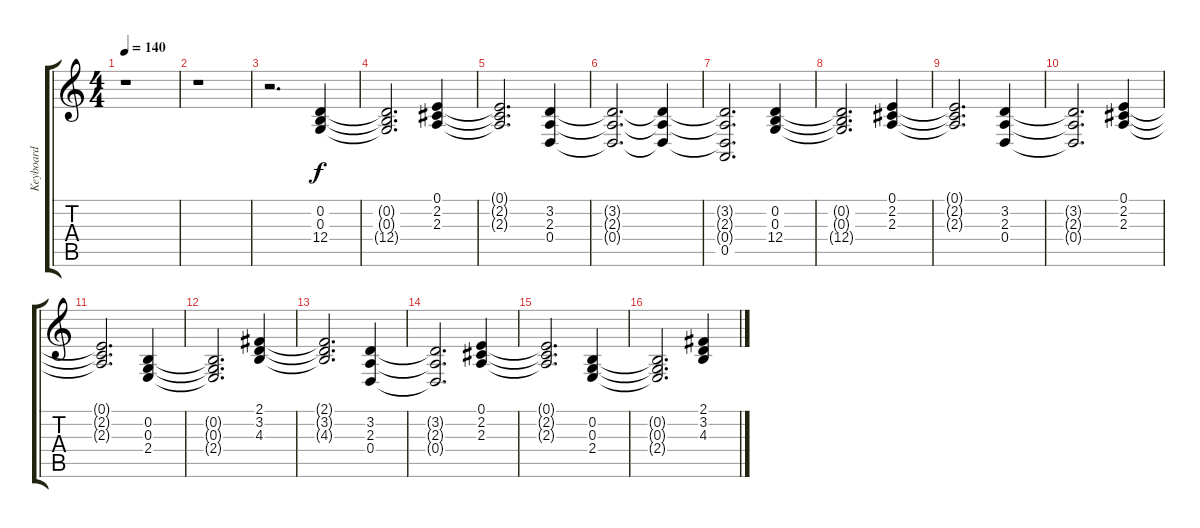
\track ("Keyboard" "Keyboard") {instrument stringensemble1}
\staff {score tabs}
\tuning (E4 B3 G3 D3 A2 E2) {hide}
\ts (4 4)
\tempo 140
\clef g2
\ks c
r.1{dy f} |
r.1 |
r.2{d} (0.2 0.3 12.4).4 |
(0.2{t} 0.3{t} 12.4{t}).2{d} (0.1 2.2 2.3).4 |
(0.1{t} 2.2{t} 2.3{t}).2{d} (3.2 2.3 0.4).4 |
(3.2{t} 2.3{t} 0.4{t}).2{d} (3.2{t} 2.3{t} 0.4{t}).4 |
(3.2{t} 2.3{t} 0.4{t} 0.5).2{d} (0.2 0.3 12.4).4 |
(0.2{t} 0.3{t} 12.4{t}).2{d} (0.1 2.2 2.3).4 |
(0.1{t} 2.2{t} 2.3{t}).2{d} (3.2 2.3 0.4).4 |
(3.2{t} 2.3{t} 0.4{t}).2{d} (0.1 2.2 2.3).4 |
(0.1{t} 2.2{t} 2.3{t}).2{d} (0.2 0.3 2.4).4 |
(0.2{t} 0.3{t} 2.4{t}).2{d} (2.1 3.2 4.3).4 |
(2.1{t} 3.2{t} 4.3{t}).2{d} (3.2 2.3 0.4).4 |
(3.2{t} 2.3{t} 0.4{t}).2{d} (0.1 2.2 2.3).4 |
(0.1{t} 2.2{t} 2.3{t}).2{d} (0.2 0.3 2.4).4 |
(0.2{t} 0.3{t} 2.4{t}).2{d} (2.1 3.2 4.3).4
